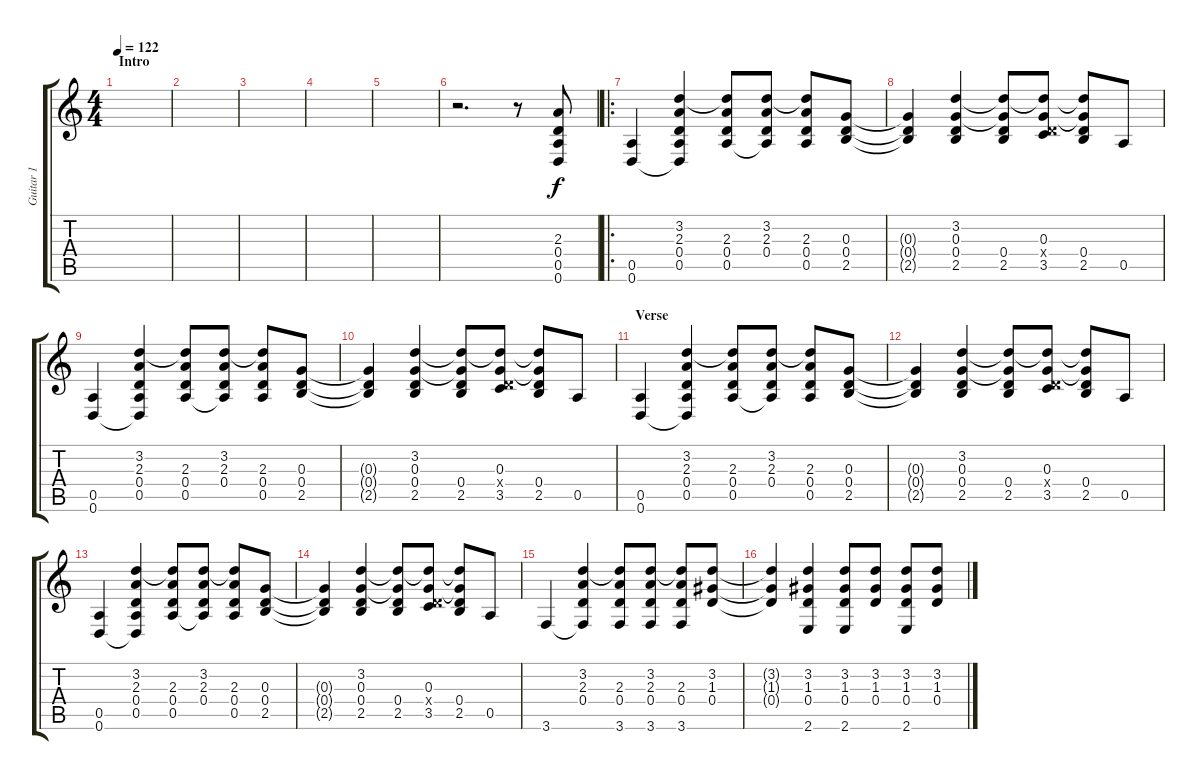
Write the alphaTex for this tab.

\track ("Guitar 1" "Guitar 1") {instrument acousticguitarnylon}
\staff {score tabs}
\tuning (E4 B3 G3 D3 A2 D2) {hide}
\ts (4 4)
\section ("" "Intro")
\tempo 122
\clef g2
\ks c
|
|
|
|
|
r.2{d} r.8 (2.3 0.4 0.5 0.6).8 |
\ro
(0.5 0.6).4 (3.2 2.3 0.4 0.5 0.6{t}).4 (3.2{t} 2.3 0.4 0.5).8 (3.2 2.3 0.4 0.5{t}).8 (3.2{t} 2.3 0.4 0.5).8 (0.3 0.4 2.5).8 |
(0.3{t} 0.4{t} 2.5{t}).4 (3.2 0.3 0.4 2.5).4 (3.2{t} 0.3{t} 0.4 2.5).8 (3.2{t} 0.3 0.4{x} 3.5).8 (3.2{t} 0.3{t} 0.4 2.5).8 0.5.8 |
(0.5 0.6).4 (3.2 2.3 0.4 0.5 0.6{t}).4 (3.2{t} 2.3 0.4 0.5).8 (3.2 2.3 0.4 0.5{t}).8 (3.2{t} 2.3 0.4 0.5).8 (0.3 0.4 2.5).8 |
(0.3{t} 0.4{t} 2.5{t}).4 (3.2 0.3 0.4 2.5).4 (3.2{t} 0.3{t} 0.4 2.5).8 (3.2{t} 0.3 0.4{x} 3.5).8 (3.2{t} 0.3{t} 0.4 2.5).8 0.5.8 |
\section ("" "Verse")
(0.5 0.6).4 (3.2 2.3 0.4 0.5 0.6{t}).4 (3.2{t} 2.3 0.4 0.5).8 (3.2 2.3 0.4 0.5{t}).8 (3.2{t} 2.3 0.4 0.5).8 (0.3 0.4 2.5).8 |
(0.3{t} 0.4{t} 2.5{t}).4 (3.2 0.3 0.4 2.5).4 (3.2{t} 0.3{t} 0.4 2.5).8 (3.2{t} 0.3 0.4{x} 3.5).8 (3.2{t} 0.3{t} 0.4 2.5).8 0.5.8 |
(0.5 0.6).4 (3.2 2.3 0.4 0.5 0.6{t}).4 (3.2{t} 2.3 0.4 0.5).8 (3.2 2.3 0.4 0.5{t}).8 (3.2{t} 2.3 0.4 0.5).8 (0.3 0.4 2.5).8 |
(0.3{t} 0.4{t} 2.5{t}).4 (3.2 0.3 0.4 2.5).4 (3.2{t} 0.3{t} 0.4 2.5).8 (3.2{t} 0.3 0.4{x} 3.5).8 (3.2{t} 0.3{t} 0.4 2.5).8 0.5.8 |
3.6.4 (3.2 2.3 0.4 3.6{t}).4 (3.2{t} 2.3 0.4 3.6).8 (3.2 2.3 0.4 3.6).8 (3.2{t} 2.3 0.4 3.6).8 (3.2 1.3 0.4).8 |
(3.2{t} 1.3{t} 0.4{t}).4 (3.2 1.3 0.4 2.6).4 (3.2 1.3 0.4 2.6).8 (3.2 1.3 0.4).8 (3.2 1.3 0.4 2.6).8 (3.2 1.3 0.4).8
